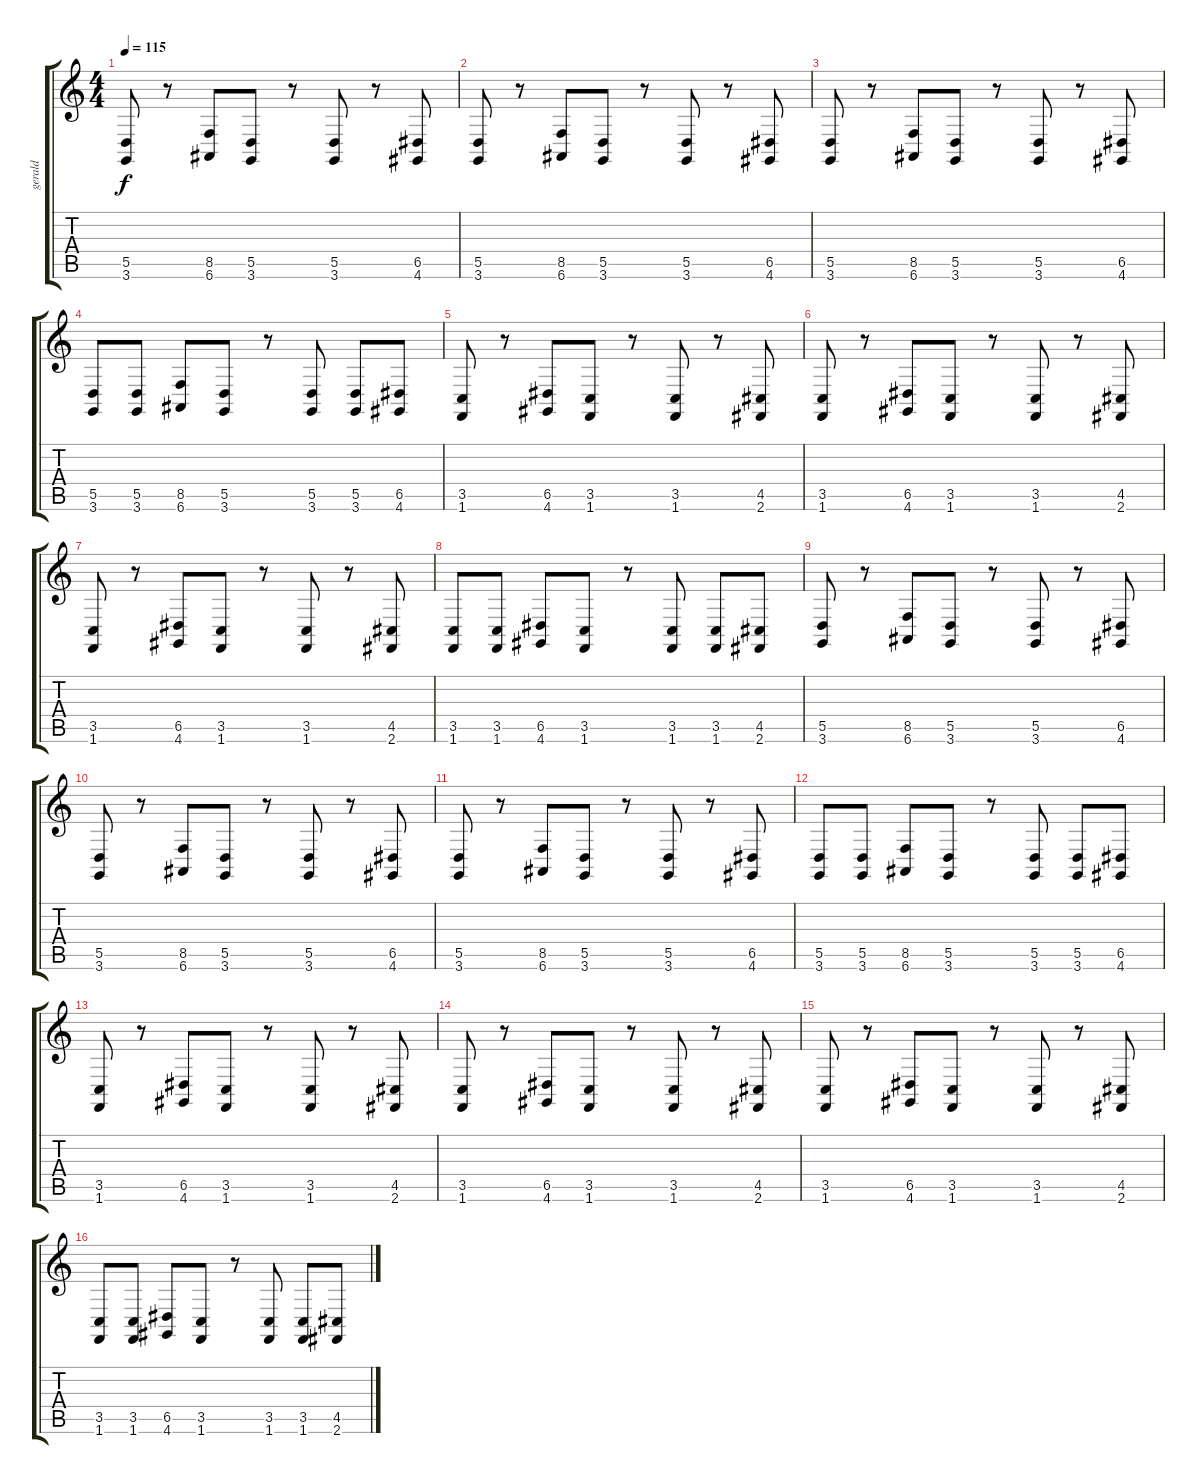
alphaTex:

\track ("gerald" "gerald") {instrument melodictom}
\staff {score tabs}
\tuning (E4 B3 G3 D3 A2 E2) {hide}
\ts (4 4)
\tempo 115
\clef g2
\ks c
(5.5 3.6).8{dy f} r.8 (8.5 6.6).8 (5.5 3.6).8 r.8 (5.5 3.6).8 r.8 (6.5 4.6).8 |
(5.5 3.6).8 r.8 (8.5 6.6).8 (5.5 3.6).8 r.8 (5.5 3.6).8 r.8 (6.5 4.6).8 |
(5.5 3.6).8 r.8 (8.5 6.6).8 (5.5 3.6).8 r.8 (5.5 3.6).8 r.8 (6.5 4.6).8 |
(5.5 3.6).8 (5.5 3.6).8 (8.5 6.6).8 (5.5 3.6).8 r.8 (5.5 3.6).8 (5.5 3.6).8 (6.5 4.6).8 |
(3.5 1.6).8 r.8 (6.5 4.6).8 (3.5 1.6).8 r.8 (3.5 1.6).8 r.8 (4.5 2.6).8 |
(3.5 1.6).8 r.8 (6.5 4.6).8 (3.5 1.6).8 r.8 (3.5 1.6).8 r.8 (4.5 2.6).8 |
(3.5 1.6).8 r.8 (6.5 4.6).8 (3.5 1.6).8 r.8 (3.5 1.6).8 r.8 (4.5 2.6).8 |
(3.5 1.6).8 (3.5 1.6).8 (6.5 4.6).8 (3.5 1.6).8 r.8 (3.5 1.6).8 (3.5 1.6).8 (4.5 2.6).8 |
(5.5 3.6).8 r.8 (8.5 6.6).8 (5.5 3.6).8 r.8 (5.5 3.6).8 r.8 (6.5 4.6).8 |
(5.5 3.6).8 r.8 (8.5 6.6).8 (5.5 3.6).8 r.8 (5.5 3.6).8 r.8 (6.5 4.6).8 |
(5.5 3.6).8 r.8 (8.5 6.6).8 (5.5 3.6).8 r.8 (5.5 3.6).8 r.8 (6.5 4.6).8 |
(5.5 3.6).8 (5.5 3.6).8 (8.5 6.6).8 (5.5 3.6).8 r.8 (5.5 3.6).8 (5.5 3.6).8 (6.5 4.6).8 |
(3.5 1.6).8 r.8 (6.5 4.6).8 (3.5 1.6).8 r.8 (3.5 1.6).8 r.8 (4.5 2.6).8 |
(3.5 1.6).8 r.8 (6.5 4.6).8 (3.5 1.6).8 r.8 (3.5 1.6).8 r.8 (4.5 2.6).8 |
(3.5 1.6).8 r.8 (6.5 4.6).8 (3.5 1.6).8 r.8 (3.5 1.6).8 r.8 (4.5 2.6).8 |
(3.5 1.6).8 (3.5 1.6).8 (6.5 4.6).8 (3.5 1.6).8 r.8 (3.5 1.6).8 (3.5 1.6).8 (4.5 2.6).8
